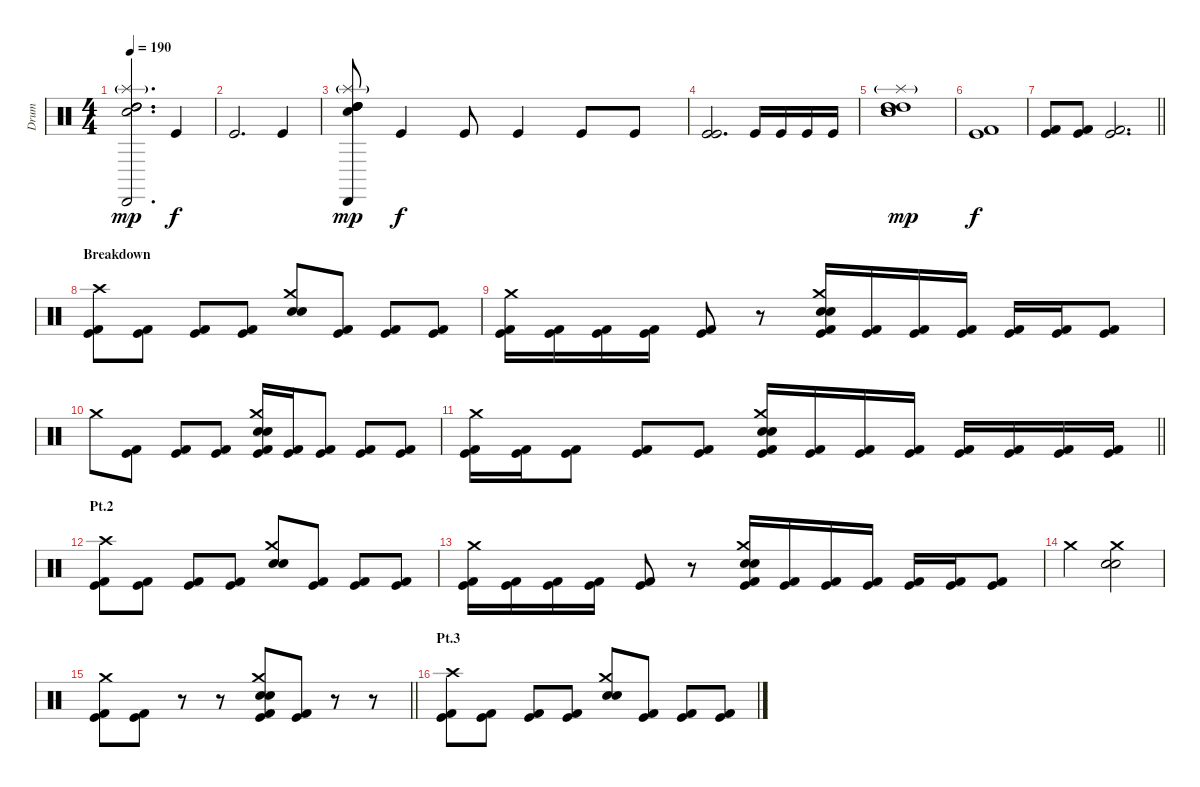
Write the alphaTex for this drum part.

\track ("Drum" "Drum") {instrument percussion}
\staff {score}
\articulation defaults
\ts (4 4)
\tempo 190
\clef neutral
\ks c
("Electric Snare (hit)" "High Tom (hit)" "Splash (hit)"{g} "High Tom (hit)" "High Tom (hit)" "Cabasa (hit)").2{d dy mp} "Kick (hit)".4{dy f} |
"Kick (hit)".2{d} "Kick (hit)".4 |
("Electric Snare (hit)" "High Tom (hit)" "Splash (hit)"{g} "High Tom (hit)" "High Tom (hit)" "Cabasa (hit)").8{dy mp} "Kick (hit)".4{dy f} "Kick (hit)".8 "Kick (hit)".4 "Kick (hit)".8 "Kick (hit)".8 |
("Kick (hit)" "Kick (hit)").2{d} "Kick (hit)".16 "Kick (hit)".16 "Kick (hit)".16 "Kick (hit)".16 |
("Electric Snare (hit)" "High Tom (hit)" "Splash (hit)"{g} "High Tom (hit)" "High Tom (hit)").1{dy mp} |
("Kick (hit)" "Kick (hit) 2").1{dy f} |
\barLineRight lightlight
("Kick (hit)" "Kick (hit) 2").8 ("Kick (hit)" "Kick (hit) 2").8 ("Kick (hit)" "Kick (hit) 2").2{d} |
\section ("" "Breakdown")
("Crash high (hit)" "Kick (hit)" "Kick (hit) 2").8{volume 13} ("Kick (hit)" "Kick (hit) 2").8 ("Kick (hit)" "Kick (hit) 2").8 ("Kick (hit)" "Kick (hit) 2").8 ("Crash medium (hit)" "Electric Snare (hit)" "Snare (hit) 2").8 ("Kick (hit)" "Kick (hit) 2").8 ("Kick (hit)" "Kick (hit) 2").8 ("Kick (hit)" "Kick (hit) 2").8 |
("Crash medium (hit)" "Kick (hit)" "Kick (hit) 2").16 ("Kick (hit)" "Kick (hit) 2").16 ("Kick (hit)" "Kick (hit) 2").16 ("Kick (hit)" "Kick (hit) 2").16 ("Kick (hit)" "Kick (hit) 2").8 r.8 ("Crash medium (hit)" "Electric Snare (hit)" "Snare (hit) 2" "Kick (hit)" "Kick (hit) 2").16 ("Kick (hit)" "Kick (hit) 2").16 ("Kick (hit)" "Kick (hit) 2").16 ("Kick (hit)" "Kick (hit) 2").16 ("Kick (hit)" "Kick (hit) 2").16 ("Kick (hit)" "Kick (hit) 2").16 ("Kick (hit)" "Kick (hit) 2").8 |
"Crash medium (hit)".8 ("Kick (hit)" "Kick (hit) 2").8 ("Kick (hit)" "Kick (hit) 2").8 ("Kick (hit)" "Kick (hit) 2").8 ("Crash medium (hit)" "Electric Snare (hit)" "Snare (hit) 2" "Kick (hit)" "Kick (hit) 2").16 ("Kick (hit)" "Kick (hit) 2").16 ("Kick (hit)" "Kick (hit) 2").8 ("Kick (hit)" "Kick (hit) 2").8 ("Kick (hit)" "Kick (hit) 2").8 |
\barLineRight lightlight
("Crash medium (hit)" "Kick (hit)" "Kick (hit) 2").16 ("Kick (hit)" "Kick (hit) 2").16 ("Kick (hit)" "Kick (hit) 2").8 ("Kick (hit)" "Kick (hit) 2").8 ("Kick (hit)" "Kick (hit) 2").8 ("Crash medium (hit)" "Electric Snare (hit)" "Snare (hit) 2" "Kick (hit)" "Kick (hit) 2").16 ("Kick (hit)" "Kick (hit) 2").16 ("Kick (hit)" "Kick (hit) 2").16 ("Kick (hit)" "Kick (hit) 2").16 ("Kick (hit)" "Kick (hit) 2").16 ("Kick (hit)" "Kick (hit) 2").16 ("Kick (hit)" "Kick (hit) 2").16 ("Kick (hit)" "Kick (hit) 2").16 |
\section ("" "Pt.2")
("Crash high (hit)" "Kick (hit)" "Kick (hit) 2").8 ("Kick (hit)" "Kick (hit) 2").8 ("Kick (hit)" "Kick (hit) 2").8 ("Kick (hit)" "Kick (hit) 2").8 ("Crash medium (hit)" "Electric Snare (hit)" "Snare (hit) 2").8 ("Kick (hit)" "Kick (hit) 2").8 ("Kick (hit)" "Kick (hit) 2").8 ("Kick (hit)" "Kick (hit) 2").8 |
("Crash medium (hit)" "Kick (hit)" "Kick (hit) 2").16 ("Kick (hit)" "Kick (hit) 2").16 ("Kick (hit)" "Kick (hit) 2").16 ("Kick (hit)" "Kick (hit) 2").16 ("Kick (hit)" "Kick (hit) 2").8 r.8 ("Crash medium (hit)" "Electric Snare (hit)" "Snare (hit) 2" "Kick (hit)" "Kick (hit) 2").16 ("Kick (hit)" "Kick (hit) 2").16 ("Kick (hit)" "Kick (hit) 2").16 ("Kick (hit)" "Kick (hit) 2").16 ("Kick (hit)" "Kick (hit) 2").16 ("Kick (hit)" "Kick (hit) 2").16 ("Kick (hit)" "Kick (hit) 2").8 |
"Crash medium (hit)".2 ("Crash medium (hit)" "Electric Snare (hit)" "Snare (hit) 2").2 |
\barLineRight lightlight
("Crash medium (hit)" "Kick (hit)" "Kick (hit) 2").8 ("Kick (hit)" "Kick (hit) 2").8 r.8 r.8 ("Crash medium (hit)" "Electric Snare (hit)" "Snare (hit) 2" "Kick (hit)" "Kick (hit) 2").8 ("Kick (hit)" "Kick (hit) 2").8 r.8{volume 0} r.8 |
\section ("" "Pt.3")
("Crash high (hit)" "Kick (hit)" "Kick (hit) 2").8{volume 13} ("Kick (hit)" "Kick (hit) 2").8 ("Kick (hit)" "Kick (hit) 2").8 ("Kick (hit)" "Kick (hit) 2").8 ("Crash medium (hit)" "Electric Snare (hit)" "Snare (hit) 2").8 ("Kick (hit)" "Kick (hit) 2").8 ("Kick (hit)" "Kick (hit) 2").8 ("Kick (hit)" "Kick (hit) 2").8
